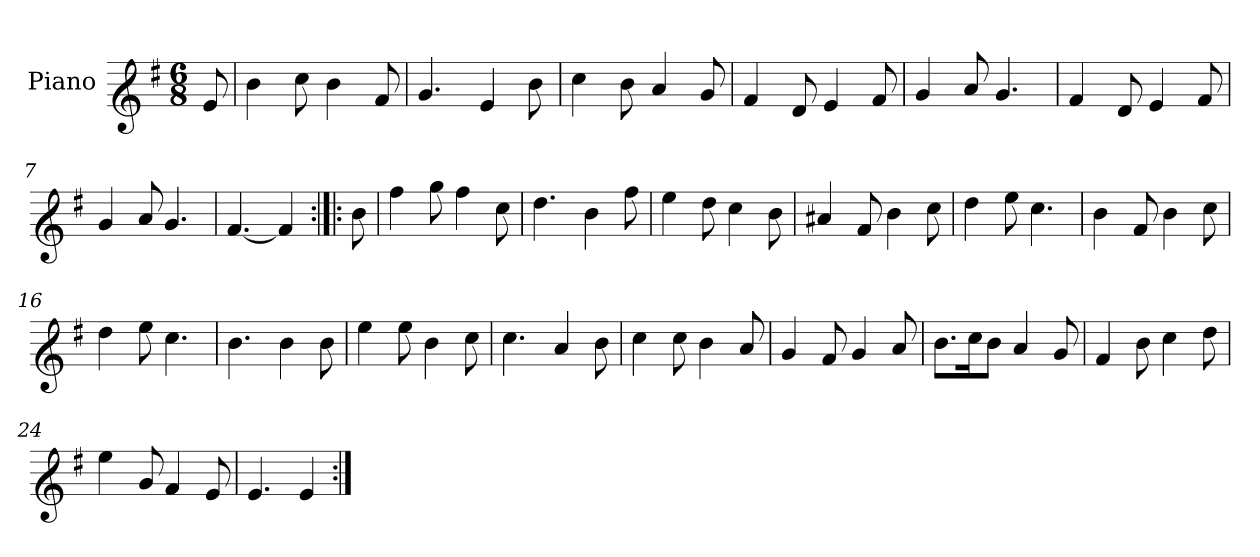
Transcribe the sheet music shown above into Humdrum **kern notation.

**kern
*part1
*staff1
*I"Piano
*I'Pno.
*clefG1
*k[f#]
*M6/8
=
8g/
=1
4dd\
8ee\
4dd\
8a/
=2
4.b/
4g/
8dd\
=3
4ee\
8dd\
4cc/
8b/
=4
4a/
8f#/
4g/
8a/
=5
4b/
8cc/
4.b/
=6
4a/
8f#/
4g/
8a/
=7
4b/
8cc/
4.b/
=8
[4.a/
4a/]
=9:|!|:
8dd\
=10
4aa\
8bb\
4aa\
8ee\
=11
4.ff#\
4dd\
8aa\
=12
4gg\
8ff#\
4ee\
8dd\
=13
4cc#X/
8a/
4dd\
8ee\
=14
4ff#\
8gg\
4.ee\
=15
4dd\
8a/
4dd\
8ee\
=16
4ff#\
8gg\
4.ee\
=17
4.dd\
4dd\
8dd\
=18
4gg\
8gg\
4dd\
8ee\
=19
4.ee\
4cc/
8dd\
=20
4ee\
8ee\
4dd\
8cc/
=21
4b/
8a/
4b/
8cc/
=22
8.dd\L
16ee\K
8dd\J
4cc/
8b/
=23
4a/
8dd\
4ee\
8ff#\
=24
4gg\
8b/
4a/
8g/
=25
4.g/
4g/
=:|!
*-
